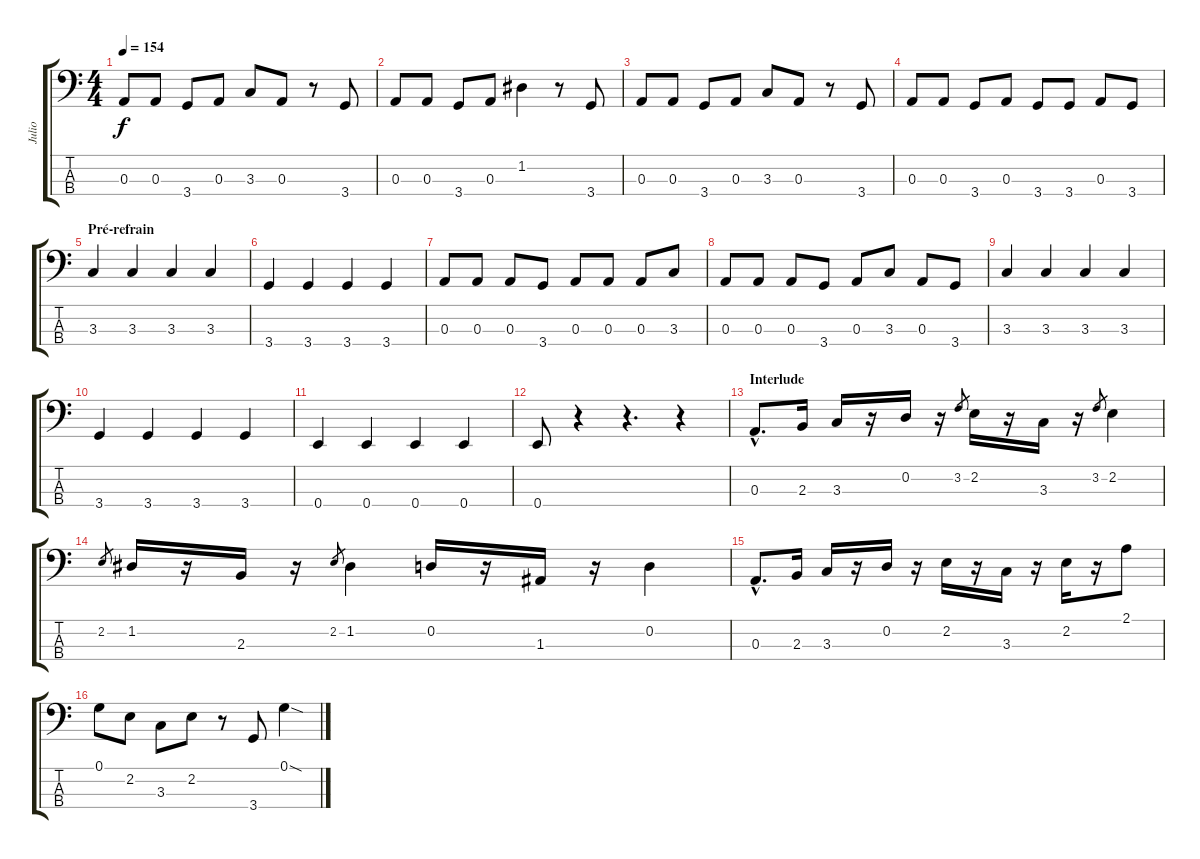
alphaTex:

\track ("Julio" "Julio") {instrument electricbassfinger}
\staff {score tabs}
\tuning (G2 D2 A1 E1) {hide}
\ts (4 4)
\tempo 154
\clef f4
\ks c
0.3.8{dy f} 0.3.8 3.4.8 0.3.8 3.3.8 0.3.8 r.8 3.4.8 |
0.3.8 0.3.8 3.4.8 0.3.8 1.2.4 r.8 3.4.8 |
0.3.8 0.3.8 3.4.8 0.3.8 3.3.8 0.3.8 r.8 3.4.8 |
0.3.8 0.3.8 3.4.8 0.3.8 3.4.8 3.4.8 0.3.8 3.4.8 |
\section ("" "Pré-refrain")
3.3.4 3.3.4 3.3.4 3.3.4 |
3.4.4 3.4.4 3.4.4 3.4.4 |
0.3.8 0.3.8 0.3.8 3.4.8 0.3.8 0.3.8 0.3.8 3.3.8 |
0.3.8 0.3.8 0.3.8 3.4.8 0.3.8 3.3.8 0.3.8 3.4.8 |
3.3.4 3.3.4 3.3.4 3.3.4 |
3.4.4 3.4.4 3.4.4 3.4.4 |
0.4.4 0.4.4 0.4.4 0.4.4 |
0.4.8 r.4 r.4{d} r.4 |
\section ("" "Interlude")
0.3{hac}.8{d} 2.3.16 3.3.16 r.16 0.2.16 r.16 3.2.8{gr} 2.2.16 r.16 3.3.16 r.16 3.2.8{gr} 2.2.4 |
2.2.8{gr} 1.2.16 r.16 2.3.16 r.16 2.2.8{gr} 1.2.4 0.2.16 r.16 1.3.16 r.16 0.2.4 |
0.3{hac}.8{d} 2.3.16 3.3.16 r.16 0.2.16 r.16 2.2.16 r.16 3.3.16 r.16 2.2.16 r.16 2.1.8 |
0.1.8 2.2.8 3.3.8 2.2.8 r.8 3.4.8 0.1{sod}.4
